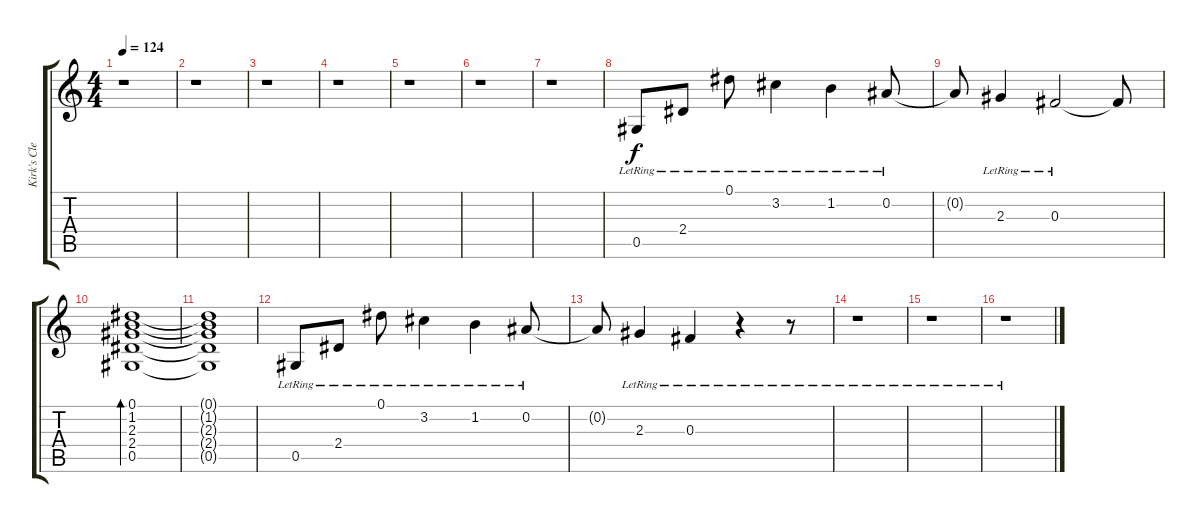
\track ("Kirk's Clean" "Kirk's Cle") {instrument electricguitarclean}
\staff {score tabs}
\tuning (Eb4 Bb3 Gb3 Db3 Ab2 Eb2) {hide}
\ts (4 4)
\tempo 124
\clef g2
\ks c
r.1{dy f instrument electricguitarclean} |
r.1 |
r.1 |
r.1 |
r.1 |
r.1 |
r.1 |
0.5{lr}.8 2.4{lr}.8 0.1{lr}.8 3.2{lr}.4 1.2{lr}.4 0.2{lr}.8 |
0.2{t}.8 2.3{lr}.4 0.3{lr}.2 0.3{t}.8 |
(0.1 1.2 2.3 2.4 0.5).1{bd 240} |
(0.1{t} 1.2{t} 2.3{t} 2.4{t} 0.5{t}).1 |
0.5{lr}.8 2.4{lr}.8 0.1{lr}.8 3.2{lr}.4 1.2{lr}.4 0.2{lr}.8 |
0.2{t}.8 2.3{lr}.4 0.3{lr}.4 r.4 r.8 |
r.1 |
r.1 |
r.1
